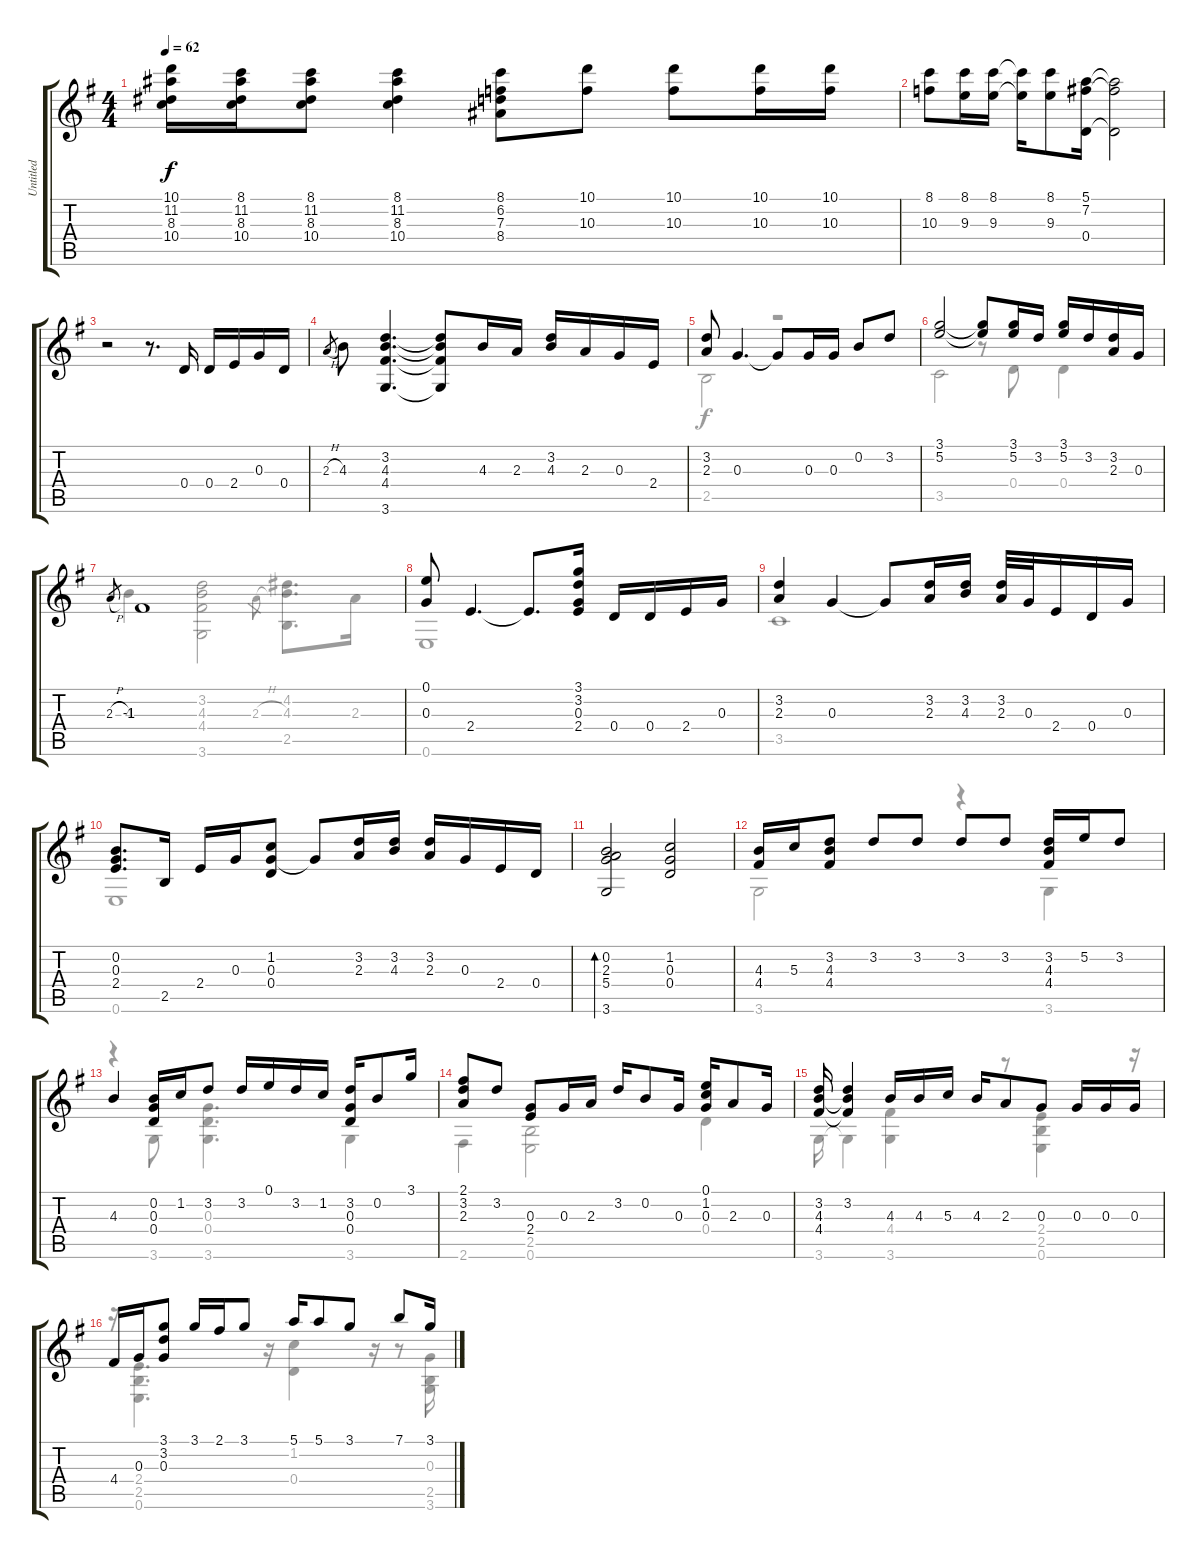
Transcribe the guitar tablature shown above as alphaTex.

\track ("Untitled" "Untitled") {instrument acousticguitarnylon}
\staff {score tabs}
\tuning (E4 B3 G3 D3 A2 E2) {hide}
\voice
\ts (4 4)
\tempo 62
\clef g2
\ks g
(10.1 11.2 8.3 10.4).16{dy f} (8.1 11.2 8.3 10.4).16 (8.1 11.2 8.3 10.4).8 (8.1 11.2 8.3 10.4).4 (8.1 6.2 7.3 8.4).8 (10.1 10.3).8 (10.1 10.3).8 (10.1 10.3).16 (10.1 10.3).16 |
(8.1 10.3).8 (8.1 9.3).16 (8.1 9.3).16 (8.1{t} 9.3{t}).16 (8.1 9.3).8 (5.1 7.2 0.4).16 (5.1{t} 7.2{t} 0.4{t}).2 |
r.2 r.8{d} 0.4.16 0.4.16 2.4.16 0.3.16 0.4.16 |
2.3{h}.8{gr} 4.3.8 (3.2 4.3 4.4 3.6).4{d} (3.2{t} 4.3{t} 4.4{t} 3.6{t}).8 4.3.16 2.3.16 (3.2 4.3).16 2.3.16 0.3.16 2.4.16 |
(3.2 2.3).8 0.3.4{d} 0.3{t}.8 0.3.16 0.3.16 0.2.8 3.2.8 |
(3.1 5.2).2 (3.1{t} 5.2{t}).8 (3.1 5.2).16 3.2.16 (3.1 5.2).16 3.2.16 (3.2 2.3).16 0.3.16 |
2.3{h}.8{gr} -1.3.1 |
(0.1 0.3).8 2.4.4{d} 2.4{t}.8{d} (3.1 3.2 0.3 2.4).16 0.4.16 0.4.16 2.4.16 0.3.16 |
(3.2 2.3).4 0.3.4 0.3{t}.8 (3.2 2.3).16 (3.2 4.3).16 (3.2 2.3).32 0.3.32 2.4.16 0.4.16 0.3.16 |
(0.2 0.3 2.4).8{d} 2.5.16 2.4.16 0.3.16 (1.2 0.3 0.4).8 0.3{t}.8 (3.2 2.3).16 (3.2 4.3).16 (3.2 2.3).16 0.3.16 2.4.16 0.4.16 |
(0.2 2.3 5.4 3.6).2{bd 30} (1.2 0.3 0.4).2 |
(4.3 4.4).16 5.3.16 (3.2 4.3 4.4).8 3.2.8 3.2.8 3.2.8 3.2.8 (3.2 4.3 4.4).16 5.2.16 3.2.8 |
4.3.4 (0.2 0.3 0.4).16 1.2.16 3.2.8 3.2.16 0.1.16 3.2.16 1.2.16 (3.2 0.3 0.4).16 0.2.8 3.1.16 |
(2.1 3.2 2.3).8 3.2.8 (0.3 2.4).8 0.3.16 2.3.16 3.2.16 0.2.8 0.3.16 (0.1 1.2 0.3).16 2.3.8 0.3.16 |
(3.2 4.3 4.4).16 (3.2 4.3{t} 4.4{t}).4 4.3.16 4.3.16 5.3.16 4.3.16 2.3.8 0.3.8 0.3.16 0.3.16 0.3.16 |
4.4.16 0.3.16 (3.1 3.2 0.3).8 3.1.16 2.1.16 3.1.8 5.1.16 5.1.8 3.1.8 7.1.8 3.1.16
\voice
\clef g2
\ottava regular
\simile none
\ks g
|
|
|
|
2.5.2 r.2 |
3.5.2 r.8 0.4.8 0.4.4 |
4.3.4 (3.2 4.3 4.4 3.6).2 2.3{h}.8{gr} (4.2 4.3 2.5).8{d} 2.3.16 |
0.6.1 |
3.5.1 |
0.6.1 |
|
3.6.2 r.4 3.6.4 |
r.4 3.6.8 (0.3 0.4 3.6).4{d} 3.6.4 |
2.6.4 (2.5 0.6).2 0.4.4 |
3.6.16 3.6{t}.4 (4.4 3.6).4 r.8 (2.4 2.5 0.6).4 r.16 |
r.16 (2.4 2.5 0.6).4{d} r.16 (1.2 0.4).4 r.16 r.8 (0.3 2.5 3.6).16
